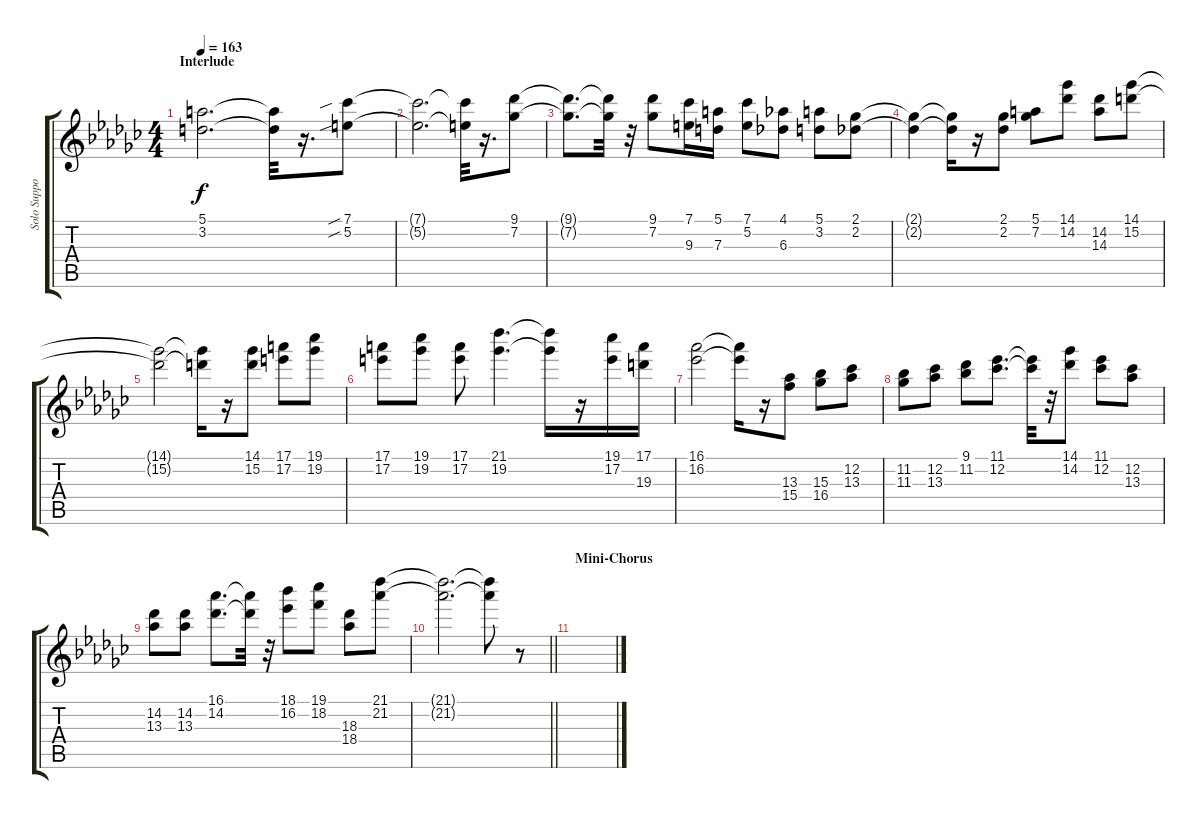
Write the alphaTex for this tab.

\track ("Solo Support" "Solo Suppo") {instrument overdrivenguitar}
\staff {score tabs}
\tuning (E4 B3 G3 D3 A2 E2) {hide}
\ts (4 4)
\section ("" "Interlude")
\tempo 163
\clef g2
\ks gb
(5.1{t} 3.2{t}).2{d dy f} (5.1{t} 3.2{t}).32 r.16{d} (7.1{sib} 5.2{sib}).8 |
(7.1{t} 5.2{t}).2{d} (7.1{t} 5.2{t}).32 r.16{d} (9.1 7.2).8 |
(9.1{t} 7.2{t}).8{d} (9.1{t} 7.2{t}).32 r.32 (9.1 7.2).8 (7.1 9.3).16 (5.1 7.3).16 (7.1 5.2).8 (4.1 6.3).8 (5.1 3.2).8 (2.1 2.2).8 |
(2.1{t} 2.2{t}).4 (2.1{t} 2.2{t}).16 r.16 (2.1 2.2).8 (5.1 7.2).8 (14.1 14.2).8 (14.2 14.3).8 (14.1 15.2).8 |
(14.1{t} 15.2{t}).2 (14.1{t} 15.2{t}).16 r.16 (14.1 15.2).8 (17.1 17.2).8 (19.1 19.2).8 |
(17.1 17.2).8 (19.1 19.2).8 (17.1 17.2).8 (21.1 19.2).4{d} (21.1{t} 19.2{t}).16 r.16 (19.1 17.2).16 (17.1 19.3).16 |
(16.1 16.2).2 (16.1{t} 16.2{t}).16 r.16 (13.3 15.4).8 (15.3 16.4).8 (12.2 13.3).8 |
(11.2 11.3).8 (12.2 13.3).8 (9.1 11.2).8 (11.1 12.2).8{d} (11.1{t} 12.2{t}).32 r.32 (14.1 14.2).8 (11.1 12.2).8 (12.2 13.3).8 |
(14.2 13.3).8 (14.2 13.3).8 (16.1 14.2).8{d} (16.1{t} 14.2{t}).32 r.32 (18.1 16.2).8 (19.1 18.2).8 (18.3 18.4).8 (21.1 21.2).8 |
\barLineRight lightlight
(21.1{t} 21.2{t}).2{d} (21.1{t} 21.2{t}).8 r.8 |
\section ("" "Mini-Chorus")
